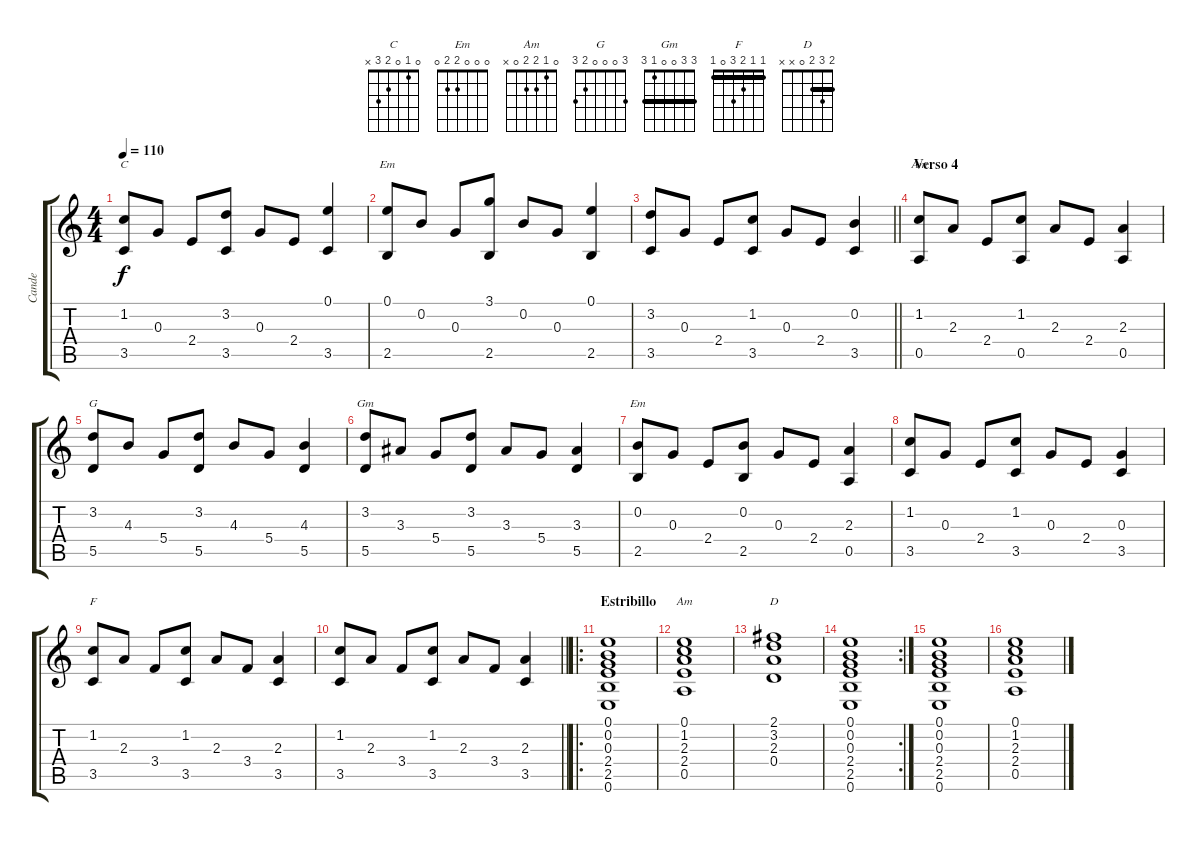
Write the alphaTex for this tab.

\track ("Cande" "Cande") {instrument acousticguitarsteel}
\staff {score tabs}
\tuning (E4 B3 G3 D3 A2 E2) {hide}
\chord ("C" 0 1 0 2 3 x)
\chord ("Em" 0 0 0 2 2 x)
\chord ("Am" x 1 x x 0 x)
\chord ("G" 3 0 0 0 2 3)
\chord ("Gm" 3 3 0 0 1 3) {barre 3}
\chord ("Em" 0 0 0 2 2 0)
\chord ("F" 1 1 2 3 0 1) {barre 1}
\chord ("Am" 0 1 2 2 0 x)
\chord ("D" 2 3 2 0 x x) {barre 2}
\ts (4 4)
\tempo 110
\clef g2
\ks c
(1.2 3.5).8{ch "C" dy f} 0.3.8 2.4.8 (3.2 3.5).8 0.3.8 2.4.8 (0.1 3.5).4 |
(0.1 2.5).8{ch "Em"} 0.2.8 0.3.8 (3.1 2.5).8 0.2.8 0.3.8 (0.1 2.5).4 |
\barLineRight lightlight
(3.2 3.5).8 0.3.8 2.4.8 (1.2 3.5).8 0.3.8 2.4.8 (0.2 3.5).4 |
\section ("" "Verso 4")
(1.2 0.5).8{ch "Am"} 2.3.8 2.4.8 (1.2 0.5).8 2.3.8 2.4.8 (2.3 0.5).4 |
(3.2 5.5).8{ch "G"} 4.3.8 5.4.8 (3.2 5.5).8 4.3.8 5.4.8 (4.3 5.5).4 |
(3.2 5.5).8{ch "Gm"} 3.3.8 5.4.8 (3.2 5.5).8 3.3.8 5.4.8 (3.3 5.5).4 |
(0.2 2.5).8{ch "Em"} 0.3.8 2.4.8 (0.2 2.5).8 0.3.8 2.4.8 (2.3 0.5).4 |
(1.2 3.5).8 0.3.8 2.4.8 (1.2 3.5).8 0.3.8 2.4.8 (0.3 3.5).4 |
(1.2 3.5).8{ch "F"} 2.3.8 3.4.8 (1.2 3.5).8 2.3.8 3.4.8 (2.3 3.5).4 |
\barLineRight lightlight
(1.2 3.5).8 2.3.8 3.4.8 (1.2 3.5).8 2.3.8 3.4.8 (2.3 3.5).4 |
\ro
\section ("" "Estribillo")
(0.1 0.2 0.3 2.4 2.5 0.6).1 |
(0.1 1.2 2.3 2.4 0.5).1{ch "Am"} |
(2.1 3.2 2.3 0.4).1{ch "D"} |
\rc 2
(0.1 0.2 0.3 2.4 2.5 0.6).1 |
(0.1 0.2 0.3 2.4 2.5 0.6).1 |
(0.1 1.2 2.3 2.4 0.5).1
